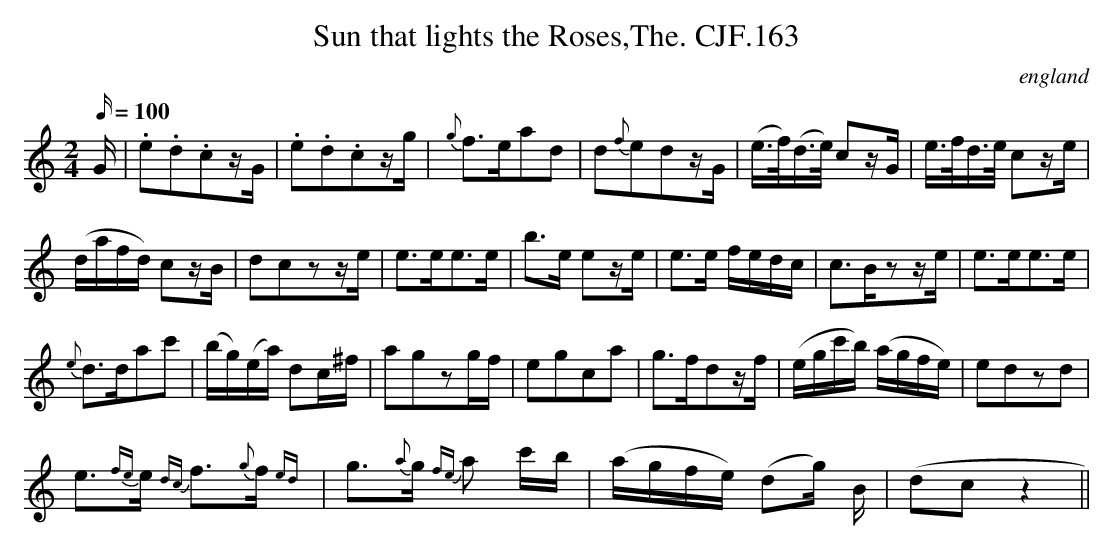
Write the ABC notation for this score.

X:1
T:Sun that lights the Roses,The. CJF.163
O:england
M:2/4
L:1/16
Q:100
K:C
G|.e2.d2.c2zG|.e2.d2.c2zg|{g}f3ea2d2|d2{f}e2d2zG|\
(e>f)(d>e) c2zG|e>fd>e c2ze|
(dafd) c2zB|d2c2z2ze|e3ee3e|b3e e2ze|e3e fedc|\
c3Bz2ze|e3ee3e|
{e}d3dha2hc'2|(bg)(ea) d2c^f|a2hg2z2gf|e2g2c2a2|\
g3fd2zf|(egc'b) (agfe)|e2d2z2d2|
""e3{fe}e {dc}f3{g}f{ed}|g3{a}g{fe} a2 c'b|(agfe) (d2g) B|(d2c2z4||
